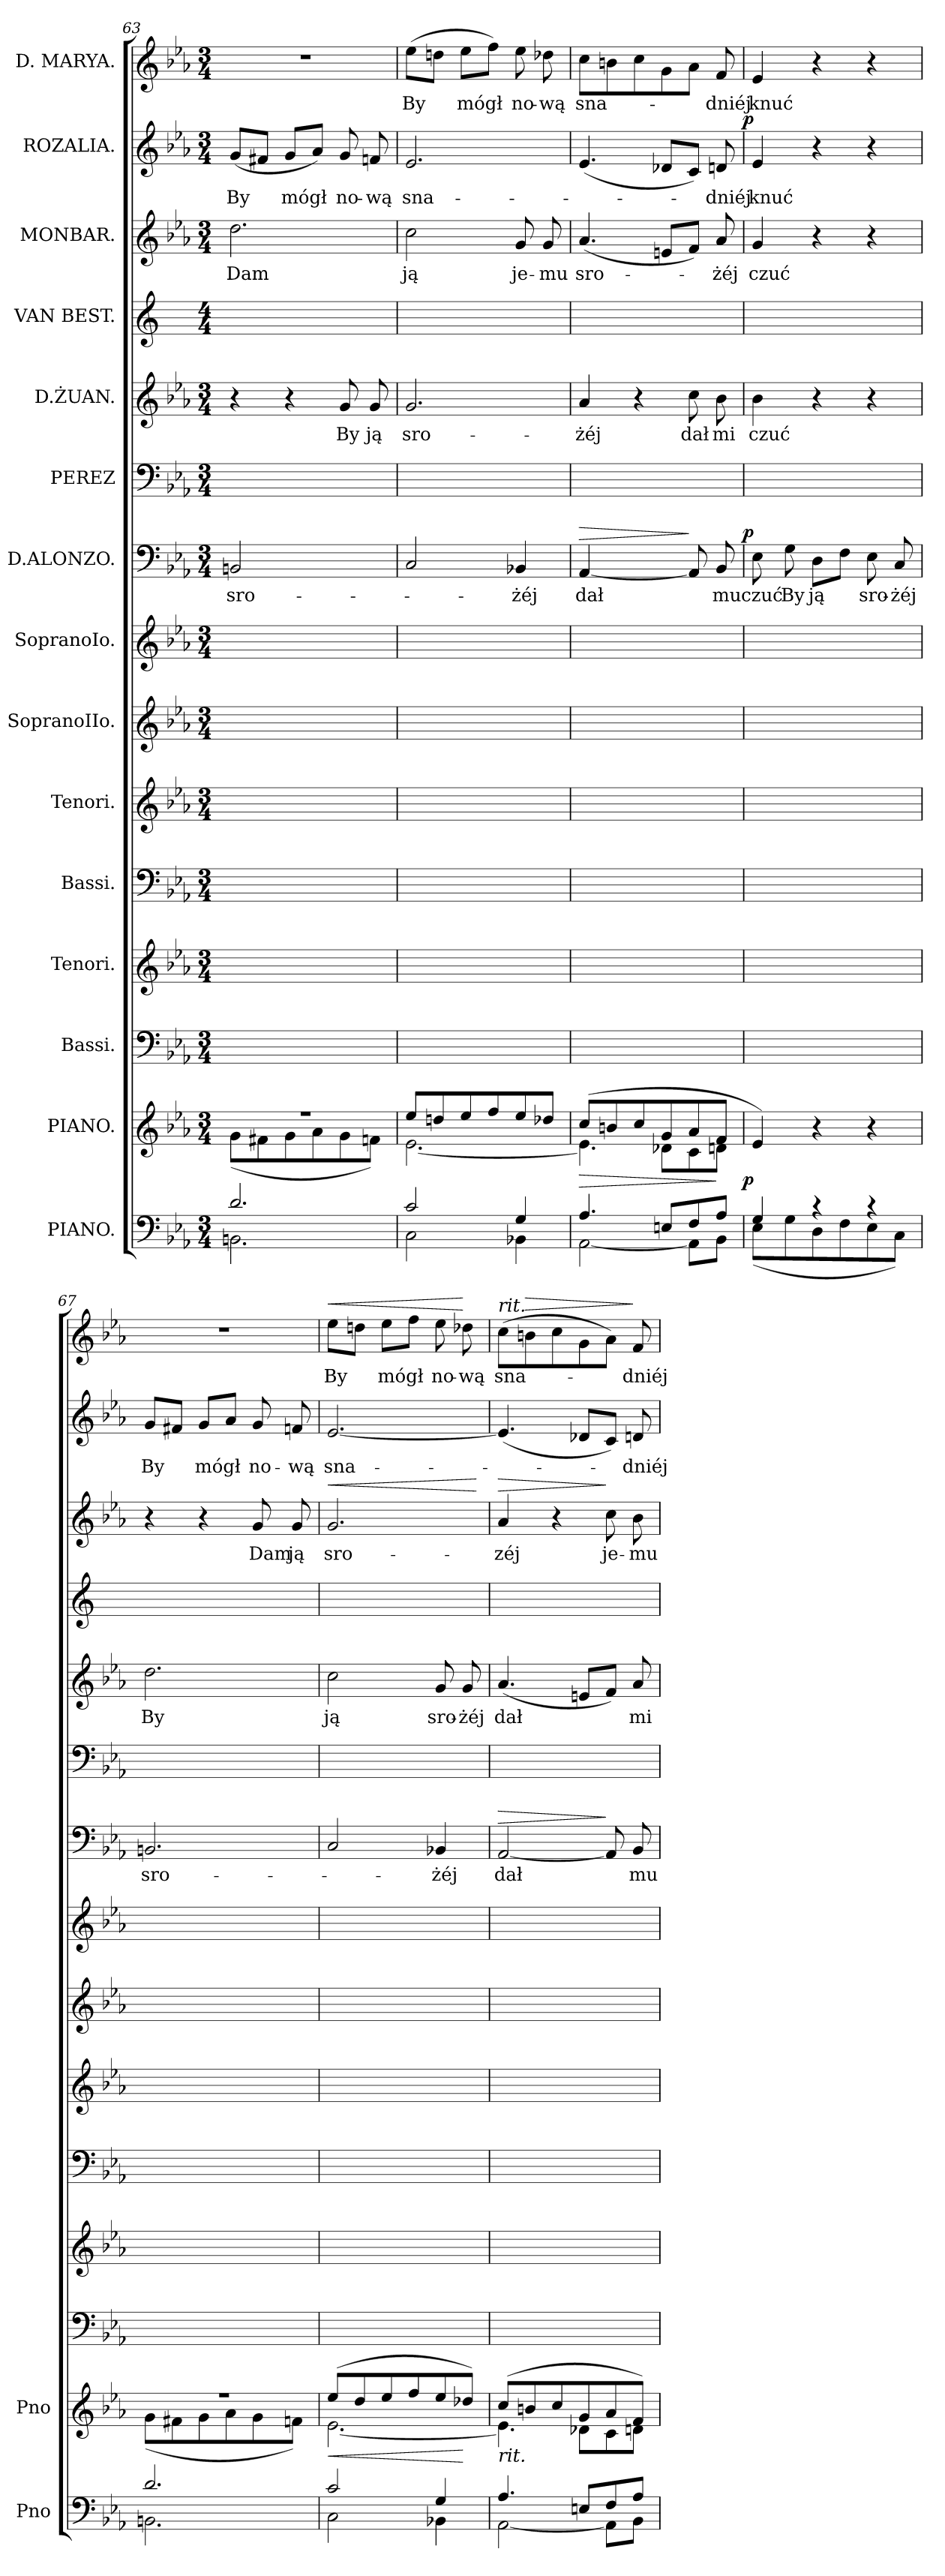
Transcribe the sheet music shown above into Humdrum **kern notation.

**kern	**kern	**dynam	**kern	**kern	**kern	**kern	**kern	**kern	**kern	**text	**dynam	**kern	**kern	**text	**kern	**kern	**text	**dynam	**kern	**text	**dynam	**kern	**text	**dynam
*part15	*part14	*part14	*part13	*part12	*part11	*part10	*part9	*part8	*part7	*part7	*part7	*part6	*part5	*part5	*part4	*part3	*part3	*part3	*part2	*part2	*part2	*part1	*part1	*part1
*staff15	*staff14	*staff14	*staff13	*staff12	*staff11	*staff10	*staff9	*staff8	*staff7	*staff7	*staff7	*staff6	*staff5	*staff5	*staff4	*staff3	*staff3	*staff3	*staff2	*staff2	*staff2	*staff1	*staff1	*staff1
*I"PIANO.	*I"PIANO.	*	*I"Bassi.	*I"Tenori.	*I"Bassi.	*I"Tenori.	*I"SopranoIIo.	*I"SopranoIo.	*I"D.ALONZO.	*	*	*I"PEREZ	*I"D.ŻUAN.	*	*I"VAN BEST.	*I"MONBAR.	*	*	*I"ROZALIA.	*	*	*I"D. MARYA.	*	*
*I'Pno	*I'Pno	*	*	*	*	*	*	*	*	*	*	*	*	*	*	*	*	*	*	*	*	*	*	*
*clefF4	*clefG2	*	*clefF4	*clefG2	*clefF4	*clefG2	*clefG2	*clefG2	*clefF4	*	*	*clefF4	*clefG2	*	*clefG2	*clefG2	*	*	*clefG2	*	*	*clefG2	*	*
*	*	*	*	*ITrd8c12	*	*ITrd8c12	*	*	*	*	*	*	*ITrd8c12	*	*ITrd8c12	*ITrd8c12	*	*	*	*	*	*	*	*
*k[b-e-a-]	*k[b-e-a-]	*	*k[b-e-a-]	*k[b-e-a-]	*k[b-e-a-]	*k[b-e-a-]	*k[b-e-a-]	*k[b-e-a-]	*k[b-e-a-]	*	*	*k[b-e-a-]	*k[b-e-a-]	*	*k[]	*k[b-e-a-]	*	*	*k[b-e-a-]	*	*	*k[b-e-a-]	*	*
*M3/4	*M3/4	*	*M3/4	*M3/4	*M3/4	*M3/4	*M3/4	*M3/4	*M3/4	*	*	*M3/4	*M3/4	*	*M4/4	*M3/4	*	*	*M3/4	*	*	*M3/4	*	*
=63	=63	=63	=63	=63	=63	=63	=63	=63	=63	=63	=63	=63	=63	=63	=63	=63	=63	=63	=63	=63	=63	=63	=63	=63
*^	*^	*	*	*	*	*	*	*	*	*	*	*	*	*	*	*	*	*	*	*	*	*	*	*
2.d/	2.BBn\	2.rff	(>8g\L	.	2.ryy	2.ryy	2.ryy	2.ryy	2.ryy	2.ryy	2BBn/	sro-	.	2.ryy	4r	.	2.ryy	2.d\	Dam	.	(8g/L	By	.	2.r	.	.
.	.	.	8f#X\	.	.	.	.	.	.	.	.	.	.	.	.	.	.	.	.	.	8f#X/J	.	.	.	.	.
.	.	.	8g\	.	.	.	.	.	.	.	.	.	.	.	4r	.	.	.	.	.	8g/L	mógł	.	.	.	.
.	.	.	8a-\	.	.	.	.	.	.	.	.	.	.	.	.	.	.	.	.	.	8a-/J)	.	.	.	.	.
.	.	.	8g\	.	.	.	.	.	.	.	4ryy	.	.	.	8G/	By	.	.	.	.	8g/	no-	.	.	.	.
.	.	.	8fn\J)	.	.	.	.	.	.	.	.	.	.	.	8G/	ją	.	.	.	.	8fn/	-wą	.	.	.	.
=64	=64	=64	=64	=64	=64	=64	=64	=64	=64	=64	=64	=64	=64	=64	=64	=64	=64	=64	=64	=64	=64	=64	=64	=64	=64	=64
2c/	2C\	8ee-/L	[2.e-\	.	2.ryy	2.ryy	2.ryy	2.ryy	2.ryy	2.ryy	2C/	.	.	2.ryy	2.G/	sro-	2.ryy	2c\	ją	.	2.e-/	sna-	.	(8ee-\L	By	.
.	.	8ddn/	.	.	.	.	.	.	.	.	.	.	.	.	.	.	.	.	.	.	.	.	.	8ddn\J	.	.
.	.	8ee-/	.	.	.	.	.	.	.	.	.	.	.	.	.	.	.	.	.	.	.	.	.	8ee-\L	mógł	.
.	.	8ff/	.	.	.	.	.	.	.	.	.	.	.	.	.	.	.	.	.	.	.	.	.	8ff\J)	.	.
4G/	4BB-X\	8ee-/	.	.	.	.	.	.	.	.	4BB-X/	-żéj	.	.	.	.	.	8G/	je-	.	.	.	.	8ee-\	no-	.
.	.	8dd-X/J	.	.	.	.	.	.	.	.	.	.	.	.	.	.	.	8G/	-mu	.	.	.	.	8dd-X\	-wą	.
=65	=65	=65	=65	=65	=65	=65	=65	=65	=65	=65	=65	=65	=65	=65	=65	=65	=65	=65	=65	=65	=65	=65	=65	=65	=65	=65
!	!	!	!	!LO:HP:b	!	!	!	!	!	!	!LO:N:vis=4	!	!LO:HP:a	!	!	!	!	!	!	!	!	!	!	!	!	!
4.A-/	[2AA-\	(8cc/L	4.e-\]	>	2.ryy	2.ryy	2.ryy	2.ryy	2.ryy	2.ryy	[2AA-/	dał	>	2.ryy	4A-/	-żéj	2.ryy	(4.A-/	sro-	.	(4.e-/	.	.	8cc\L	sna-	.
.	.	8bn/	.	.	.	.	.	.	.	.	.	.	.	.	.	.	.	.	.	.	.	.	.	8bn\	.	.
.	.	8cc/	.	.	.	.	.	.	.	.	.	.	.	.	4r	.	.	.	.	.	.	.	.	8cc\	.	.
8En/L	.	8g/	8d-X\L	.	.	.	.	.	.	.	.	.	.	.	.	.	.	8En/L	.	.	8d-X/L	.	.	8g\	.	.
8F/	8AA-\L]	8a-/	8c\	.	.	.	.	.	.	.	8AA-/]	.	]	.	8c\	dał	.	8F/J)	.	.	8c/J)	.	.	8a-\J	.	.
8A-/J	8BB-\J	8f/J	8dn\J	]	.	.	.	.	.	.	8BB-/	mu	.	.	8B-\	mi	.	8A-/	-żéj	.	8dn/	-dniéj	.	8f/	-dniéj	.
=66	=66	=66	=66	=66	=66	=66	=66	=66	=66	=66	=66	=66	=66	=66	=66	=66	=66	=66	=66	=66	=66	=66	=66	=66	=66	=66
!	!	!	!	!LO:DY:b:rj	!	!	!	!	!	!	!	!	!LO:DY:a:rj	!	!	!	!	!	!	!	!	!	!LO:DY:a:rj	!	!	!
*	*	*v	*v	*	*	*	*	*	*	*	*	*	*	*	*	*	*	*	*	*	*	*	*	*	*	*
4G/	(>8E-\L	4e-/)	p	2.ryy	2.ryy	2.ryy	2.ryy	2.ryy	2.ryy	8E-\	czuć	p	2.ryy	4B-\	czuć	2.ryy	4G/	czuć	.	4e-/	knuć	p	4e-/	knuć	.
.	8G\	.	.	.	.	.	.	.	.	8G\	By	.	.	.	.	.	.	.	.	.	.	.	.	.	.
4rc	8D\	4r	.	.	.	.	.	.	.	8D\L	ją	.	.	4r	.	.	4r	.	.	4r	.	.	4r	.	.
.	8F\	.	.	.	.	.	.	.	.	8F\J	.	.	.	.	.	.	.	.	.	.	.	.	.	.	.
4rc	8E-\	4r	.	.	.	.	.	.	.	8E-\	sro-	.	.	4r	.	.	4r	.	.	4r	.	.	4r	.	.
.	8C\J)	.	.	.	.	.	.	.	.	8C/	-żéj	.	.	.	.	.	.	.	.	.	.	.	.	.	.
=67	=67	=67	=67	=67	=67	=67	=67	=67	=67	=67	=67	=67	=67	=67	=67	=67	=67	=67	=67	=67	=67	=67	=67	=67	=67
*	*	*^	*	*	*	*	*	*	*	*	*	*	*	*	*	*	*	*	*	*	*	*	*	*	*
2.d/	2.BBn\	2.rff	(>8g\L	.	2.ryy	2.ryy	2.ryy	2.ryy	2.ryy	2.ryy	2.BBn/	sro-	.	2.ryy	2.d\	By	2.ryy	4r	.	.	8g/L	By	.	2.r	.	.
.	.	.	8f#X\	.	.	.	.	.	.	.	.	.	.	.	.	.	.	.	.	.	8f#X/J	.	.	.	.	.
.	.	.	8g\	.	.	.	.	.	.	.	.	.	.	.	.	.	.	4r	.	.	8g/L	mógł	.	.	.	.
.	.	.	8a-\	.	.	.	.	.	.	.	.	.	.	.	.	.	.	.	.	.	8a-/J	.	.	.	.	.
.	.	.	8g\	.	.	.	.	.	.	.	.	.	.	.	.	.	.	8G/	Dam	.	8g/	no-	.	.	.	.
.	.	.	8fn\J)	.	.	.	.	.	.	.	.	.	.	.	.	.	.	8G/	ją	.	8fn/	-wą	.	.	.	.
=68	=68	=68	=68	=68	=68	=68	=68	=68	=68	=68	=68	=68	=68	=68	=68	=68	=68	=68	=68	=68	=68	=68	=68	=68	=68	=68
!	!	!	!	!LO:HP:b	!	!	!	!	!	!	!	!	!	!	!	!	!	!	!	!LO:HP:a	!	!	!	!	!	!LO:HP:a
2c/	2C\	(8ee-/L	[2.e-\	<	2.ryy	2.ryy	2.ryy	2.ryy	2.ryy	2.ryy	2C/	.	.	2.ryy	2c\	ją	2.ryy	2.G/	sro-	<	[2.e-/	sna-	.	8ee-\L	By	<
.	.	8dd/	.	.	.	.	.	.	.	.	.	.	.	.	.	.	.	.	.	.	.	.	.	8ddn\J	.	.
.	.	8ee-/	.	.	.	.	.	.	.	.	.	.	.	.	.	.	.	.	.	.	.	.	.	8ee-\L	mógł	.
.	.	8ff/	.	.	.	.	.	.	.	.	.	.	.	.	.	.	.	.	.	.	.	.	.	8ff\J	.	.
4G/	4BB-X\	8ee-/	.	.	.	.	.	.	.	.	4BB-X/	-żéj	.	.	8G/	sro-	.	.	.	.	.	.	.	8ee-\	no-	.
.	.	8dd-X/J)	.	[	.	.	.	.	.	.	.	.	.	.	8G/	-żéj	.	.	.	.	.	.	.	8dd-X\	-wą	[
*v	*v	*	*	*	*	*	*	*	*	*	*	*	*	*	*	*	*	*	*	*	*	*	*	*	*	*
*	*v	*v	*	*	*	*	*	*	*	*	*	*	*	*	*	*	*	*	*	*	*	*	*	*	*
.	.	.	.	.	.	.	.	.	.	.	.	.	.	.	.	.	.	[	.	.	.	.	.	.
=69	=69	=69	=69	=69	=69	=69	=69	=69	=69	=69	=69	=69	=69	=69	=69	=69	=69	=69	=69	=69	=69	=69	=69	=69
*^	*^	*	*	*	*	*	*	*	*	*	*	*	*	*	*	*	*	*	*	*	*	*	*	*
!	!	!	!	!	!	!	!	!	!	!	!	!	!	!	!	!	!	!	!	!	!	!	!	!LO:TX:a:i:t=rit.	!	!
!	!	!LO:TX:b:i:t=rit.	!	!	!	!	!	!	!	!	!	!	!	!	!	!	!	!	!	!	!	!	!	!	!	!
!	!	!	!	!	!	!	!	!	!	!	!	!	!LO:HP:a	!	!	!	!	!	!	!LO:HP:a	!	!	!	!	!	!
4.A-/	[2AA-\	(8cc/L	4.e-\]	.	2.ryy	2.ryy	2.ryy	2.ryy	2.ryy	2.ryy	[2AA-/	dał	>	2.ryy	(4.A-/	dał	2.ryy	4A-/	-zéj	>	(4.e-/]	.	.	(8cc\L	sna-	.
!	!	!	!	!	!	!	!	!	!	!	!	!	!	!	!	!	!	!	!	!	!	!	!	!	!	!LO:HP:a
.	.	8bn/	.	.	.	.	.	.	.	.	.	.	.	.	.	.	.	.	.	.	.	.	.	8bn\	.	>
.	.	8cc/	.	.	.	.	.	.	.	.	.	.	.	.	.	.	.	4r	.	.	.	.	.	8cc\	.	.
8En/L	.	8g/	8d-X\L	.	.	.	.	.	.	.	.	.	.	.	8En/L	.	.	.	.	.	8d-X/L	.	.	8g\	.	.
8F/	8AA-\L]	8a-/	8c\	.	.	.	.	.	.	.	8AA-/]	.	]	.	8F/J)	.	.	8c\	je-	]	8c/J)	.	.	8a-\J)	.	.
8A-/J	8BB-\J	8f/J)	8dn\J	.	.	.	.	.	.	.	8BB-/	mu	.	.	8A-/	mi	.	8B-\	-mu	.	8dn/	-dniéj	.	8f/	-dniéj	]
*v	*v	*	*	*	*	*	*	*	*	*	*	*	*	*	*	*	*	*	*	*	*	*	*	*	*	*
*	*v	*v	*	*	*	*	*	*	*	*	*	*	*	*	*	*	*	*	*	*	*	*	*	*	*
=	=	=	=	=	=	=	=	=	=	=	=	=	=	=	=	=	=	=	=	=	=	=	=	=
*-	*-	*-	*-	*-	*-	*-	*-	*-	*-	*-	*-	*-	*-	*-	*-	*-	*-	*-	*-	*-	*-	*-	*-	*-
